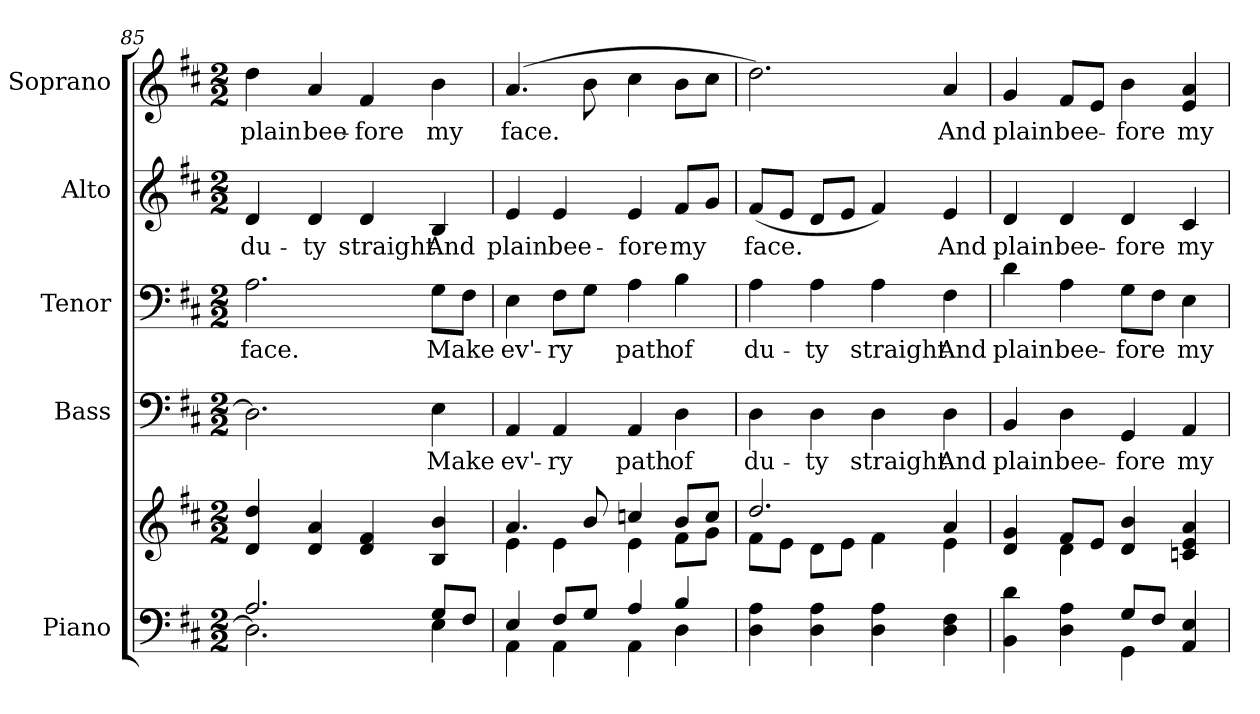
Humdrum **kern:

**kern	**kern	**kern	**text	**kern	**text	**kern	**text	**kern	**text
*part5	*part5	*part4	*part4	*part3	*part3	*part2	*part2	*part1	*part1
*staff6	*staff5	*staff4	*staff4	*staff3	*staff3	*staff2	*staff2	*staff1	*staff1
*I"Piano	*	*I"Bass	*	*I"Tenor	*	*I"Alto	*	*I"Soprano	*
*I'Pno.	*	*I'B.	*	*I'T.	*	*I'A.	*	*I'S.	*
*clefF4	*clefG2	*clefF4	*	*clefF4	*	*clefG2	*	*clefG2	*
*k[f#c#]	*k[f#c#]	*k[f#c#]	*	*k[f#c#]	*	*k[f#c#]	*	*k[f#c#]	*
*D:	*D:	*D:	*	*D:	*	*D:	*	*D:	*
*M2/2	*M2/2	*M2/2	*	*M2/2	*	*M2/2	*	*M2/2	*
=85	=85	=85	=85	=85	=85	=85	=85	=85	=85
*^	*	*	*	*	*	*	*	*	*
!	!	!	!	!	!	!LO:LY:b:color=#000000	!	!	!	!
!	!	!	!	!	!	!	!	!LO:LY:b:color=#000000	!	!
!	!	!	!	!	!	!	!	!	!	!LO:LY:b:color=#000000
2.Ai/	2.Di\]	4di/ 4ddi	2.Di\]	.	2.Ai\	face.	4di/	du-	4ddi\	plain
!	!	!	!	!	!	!	!	!LO:LY:b:color=#000000	!	!
!	!	!	!	!	!	!	!	!	!	!LO:LY:b:color=#000000
.	.	4di/ 4ai	.	.	.	.	4di/	-ty	4ai/	bee-
!	!	!	!	!	!	!	!	!LO:LY:b:color=#000000	!	!
!	!	!	!	!	!	!	!	!	!	!LO:LY:b:color=#000000
.	.	4di/ 4f#i	.	.	.	.	4di/	straight	4f#i/	-fore
!	!	!	!	!LO:LY:b:color=#000000	!	!	!	!	!	!
!	!	!	!	!	!	!LO:LY:b:color=#000000	!	!	!	!
!	!	!	!	!	!	!	!	!LO:LY:b:color=#000000	!	!
!	!	!	!	!	!	!	!	!	!	!LO:LY:b:color=#000000
8Gi/L	4Ei\	4Bi/ 4bi	4Ei\	Make	8Gi\L	Make	4Bi/	And	4bi\	my
8F#i/J	.	.	.	.	8F#i\J	.	.	.	.	.
=86	=86	=86	=86	=86	=86	=86	=86	=86	=86	=86
*	*	*^	*	*	*	*	*	*	*	*
!	!	!	!	!	!LO:LY:b:color=#000000	!	!	!	!	!	!
!	!	!	!	!	!	!	!LO:LY:b:color=#000000	!	!	!	!
!	!	!	!	!	!	!	!	!	!LO:LY:b:color=#000000	!	!
!	!	!	!	!	!	!	!	!	!	!	!LO:LY:b:color=#000000
4Ei/	4AAi\	4.ai/	4ei\	4AAi/	ev'-	4Ei\	ev'-	4ei/	plain	(4.ai/	face.
!	!	!	!	!	!LO:LY:b:color=#000000	!	!	!	!	!	!
!	!	!	!	!	!	!	!LO:LY:b:color=#000000	!	!	!	!
!	!	!	!	!	!	!	!	!	!LO:LY:b:color=#000000	!	!
8F#i/L	4AAi\	.	4ei\	4AAi/	-ry	8F#i\L	-ry	4ei/	bee-	.	.
8Gi/J	.	8bi/	.	.	.	8Gi\J	.	.	.	8bi\	.
!	!	!	!	!	!LO:LY:b:color=#000000	!	!	!	!	!	!
!	!	!	!	!	!	!	!LO:LY:b:color=#000000	!	!	!	!
!	!	!	!	!	!	!	!	!	!LO:LY:b:color=#000000	!	!
4Ai/	4AAi\	4ccni/	4ei\	4AAi/	path	4Ai\	path	4ei/	-fore	4cc#i\	.
!	!	!	!	!	!LO:LY:b:color=#000000	!	!	!	!	!	!
!	!	!	!	!	!	!	!LO:LY:b:color=#000000	!	!	!	!
!	!	!	!	!	!	!	!	!	!LO:LY:b:color=#000000	!	!
4Bi/	4Di\	8bi/L	8f#i\L	4Di\	of	4Bi\	of	8f#i/L	my	8bi\L	.
.	.	8cci/J	8gi\J	.	.	.	.	8gi/J	.	8cc#i\J	.
*v	*v	*	*	*	*	*	*	*	*	*	*
!!LO:PB:g=z
=87	=87	=87	=87	=87	=87	=87	=87	=87	=87	=87
!	!	!	!	!LO:LY:b:color=#000000	!	!	!	!	!	!
!	!	!	!	!	!	!LO:LY:b:color=#000000	!	!	!	!
!	!	!	!	!	!	!	!	!LO:LY:b:color=#000000	!	!
4Di\ 4Ai	2.ddi/	8f#i\L	4Di\	du-	4Ai\	du-	(8f#i/L	face.	2.ddi\)	.
.	.	8ei\J	.	.	.	.	8ei/J	.	.	.
!	!	!	!	!LO:LY:b:color=#000000	!	!	!	!	!	!
!	!	!	!	!	!	!LO:LY:b:color=#000000	!	!	!	!
4Di\ 4Ai	.	8di\L	4Di\	-ty	4Ai\	-ty	8di/L	.	.	.
.	.	8ei\J	.	.	.	.	8ei/J	.	.	.
!	!	!	!	!LO:LY:b:color=#000000	!	!	!	!	!	!
!	!	!	!	!	!	!LO:LY:b:color=#000000	!	!	!	!
4Di\ 4Ai	.	4f#i\	4Di\	straight	4Ai\	straight	4f#i/)	.	.	.
!	!	!	!	!LO:LY:b:color=#000000	!	!	!	!	!	!
!	!	!	!	!	!	!LO:LY:b:color=#000000	!	!	!	!
!	!	!	!	!	!	!	!	!LO:LY:b:color=#000000	!	!
!	!	!	!	!	!	!	!	!	!	!LO:LY:b:color=#000000
4Di\ 4F#i	4ai/	4ei\	4Di\	And	4F#i\	And	4ei/	And	4ai/	And
=88	=88	=88	=88	=88	=88	=88	=88	=88	=88	=88
*^	*	*	*	*	*	*	*	*	*	*
!	!	!	!	!	!LO:LY:b:color=#000000	!	!	!	!	!	!
!	!	!	!	!	!	!	!LO:LY:b:color=#000000	!	!	!	!
!	!	!	!	!	!	!	!	!	!LO:LY:b:color=#000000	!	!
!	!	!	!	!	!	!	!	!	!	!	!LO:LY:b:color=#000000
4BBi\ 4di	2ryy	4di/ 4gi	4ryy	4BBi/	plain	4di\	plain	4di/	plain	4gi/	plain
!	!	!	!	!	!LO:LY:b:color=#000000	!	!	!	!	!	!
!	!	!	!	!	!	!	!LO:LY:b:color=#000000	!	!	!	!
!	!	!	!	!	!	!	!	!	!LO:LY:b:color=#000000	!	!
!	!	!	!	!	!	!	!	!	!	!	!LO:LY:b:color=#000000
4Di\ 4Ai	.	8f#i/L	4di\	4Di\	bee-	4Ai\	bee-	4di/	bee-	8f#i/L	bee-
.	.	8ei/J	.	.	.	.	.	.	.	8ei/J	.
!	!	!	!	!	!LO:LY:b:color=#000000	!	!	!	!	!	!
!	!	!	!	!	!	!	!LO:LY:b:color=#000000	!	!	!	!
!	!	!	!	!	!	!	!	!	!LO:LY:b:color=#000000	!	!
!	!	!	!	!	!	!	!	!	!	!	!LO:LY:b:color=#000000
8Gi/L	4GGi\	4di/ 4bi	2ryy	4GGi/	-fore	8Gi\L	-fore	4di/	-fore	4bi\	-fore
8F#i/J	.	.	.	.	.	8F#i\J	.	.	.	.	.
!	!	!	!	!	!LO:LY:b:color=#000000	!	!	!	!	!	!
!	!	!	!	!	!	!	!LO:LY:b:color=#000000	!	!	!	!
!	!	!	!	!	!	!	!	!	!LO:LY:b:color=#000000	!	!
!	!	!	!	!	!	!	!	!	!	!	!LO:LY:b:color=#000000
4AAi/ 4Ei	4ryy	4cni/ 4ei 4ai	.	4AAi/	my	4Ei\	my	4c#i/	my	4ei/ 4ai	my
*v	*v	*	*	*	*	*	*	*	*	*	*
*	*v	*v	*	*	*	*	*	*	*	*
=	=	=	=	=	=	=	=	=	=
*-	*-	*-	*-	*-	*-	*-	*-	*-	*-
